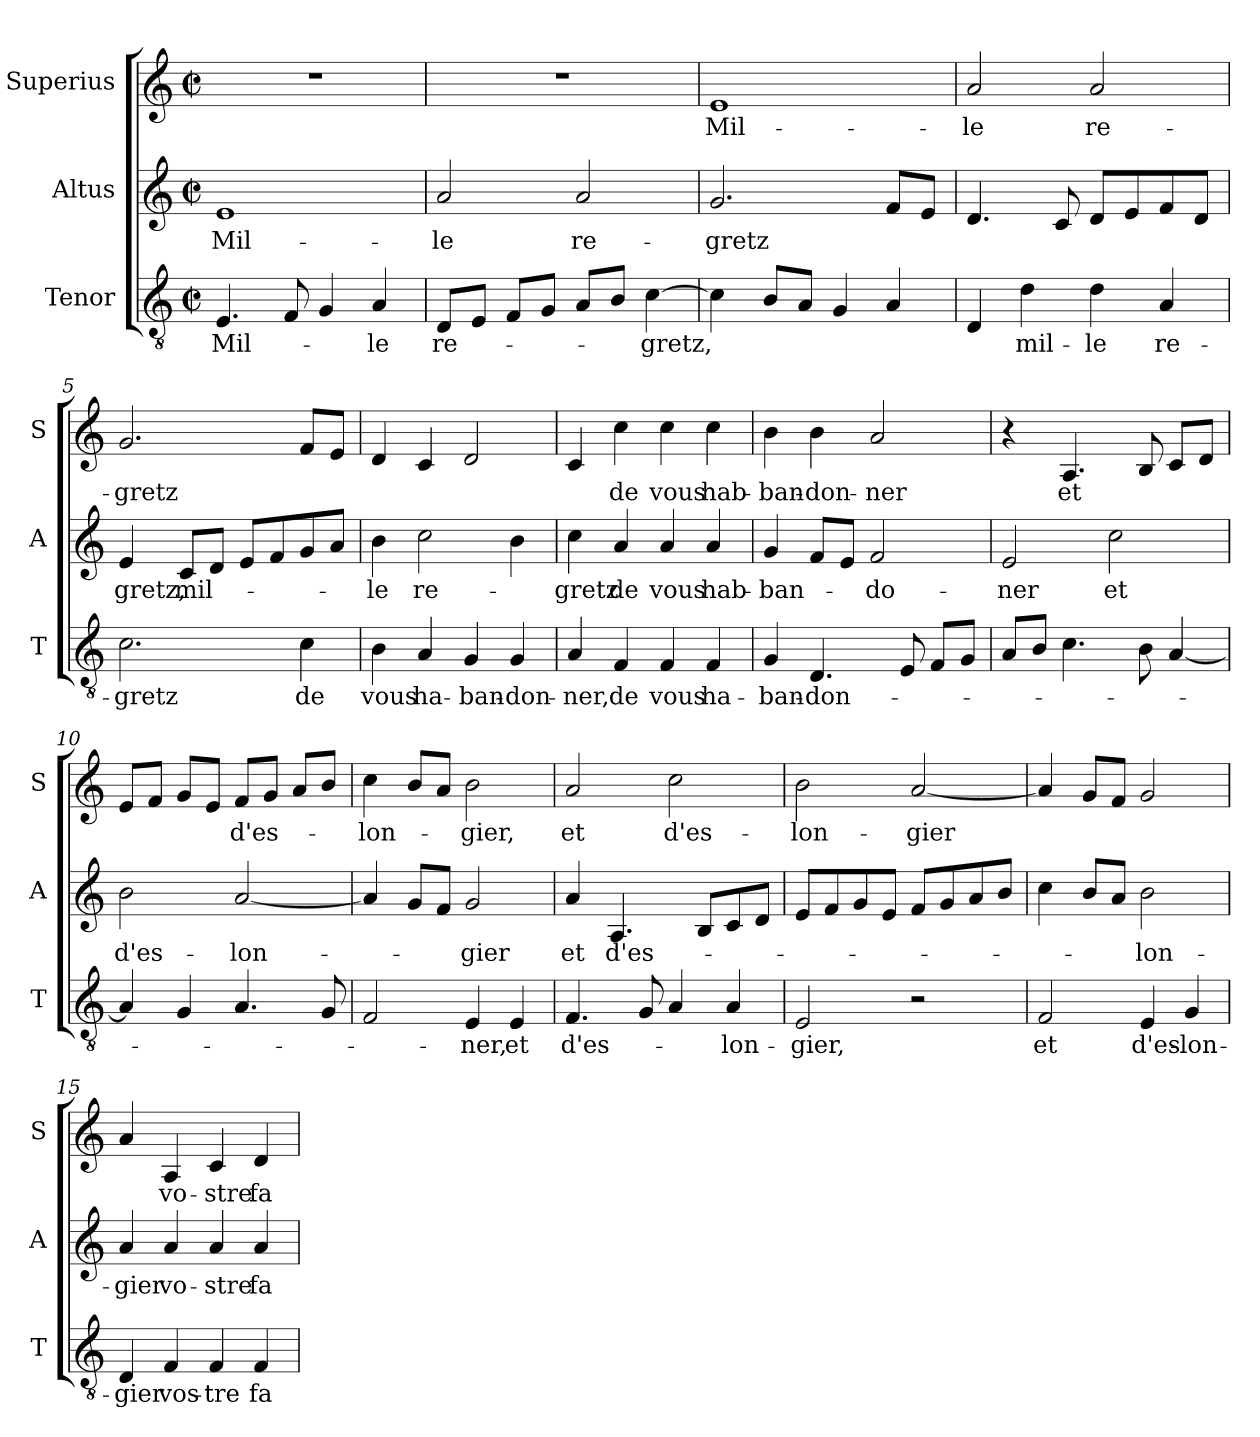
**kern	**text	**kern	**text	**kern	**text
*part3	*part3	*part2	*part2	*part1	*part1
*staff3	*staff3	*staff2	*staff2	*staff1	*staff1
*I"Tenor	*	*I"Altus	*	*I"Superius	*
*I'T	*	*I'A	*	*I'S	*
*clefGv2	*	*clefG2	*	*clefG2	*
*k[]	*	*k[]	*	*k[]	*
*C:	*	*C:	*	*C:	*
*M2/2	*	*M2/2	*	*M2/2	*
*met(c|)	*	*met(c|)	*	*met(c|)	*
=1	=1	=1	=1	=1	=1
!	!LO:LY:b	!	!LO:LY:b	!	!
4.E/	Mil-	1e	Mil-	1r	.
8F/	.	.	.	.	.
4G/	.	.	.	.	.
!	!LO:LY:b	!	!	!	!
4A/	-le	.	.	.	.
=2	=2	=2	=2	=2	=2
!	!LO:LY:b	!	!LO:LY:b	!	!
8D/L	re-	2a/	-le	1r	.
8E/J	.	.	.	.	.
8F/L	.	.	.	.	.
8G/J	.	.	.	.	.
!	!	!	!LO:LY:b	!	!
8A/L	.	2a/	re-	.	.
8B/J	.	.	.	.	.
!	!LO:LY:b	!	!	!	!
[4c\	-gretz,	.	.	.	.
=3	=3	=3	=3	=3	=3
!	!	!	!LO:LY:b	!	!LO:LY:b
4c\]	.	2.g/	-gretz	1e	Mil-
8B/L	.	.	.	.	.
8A/J	.	.	.	.	.
4G/	.	.	.	.	.
4A/	.	8f/L	.	.	.
.	.	8e/J	.	.	.
=4	=4	=4	=4	=4	=4
!	!	!	!	!	!LO:LY:b
4D/	.	4.d/	.	2a/	-le
!	!LO:LY:b	!	!	!	!
4d\	mil-	.	.	.	.
.	.	8c/	.	.	.
!	!LO:LY:b	!	!	!	!LO:LY:b
4d\	-le	8d/L	.	2a/	re-
.	.	8e/	.	.	.
!	!LO:LY:b	!	!	!	!
4A/	re-	8f/	.	.	.
.	.	8d/J	.	.	.
=5	=5	=5	=5	=5	=5
!	!LO:LY:b	!	!LO:LY:b	!	!LO:LY:b
2.c\	-gretz	4e/	gretz,	2.g/	-gretz
!	!	!	!LO:LY:b	!	!
.	.	8c/L	mil-	.	.
.	.	8d/J	.	.	.
.	.	8e/L	.	.	.
.	.	8f/	.	.	.
!	!LO:LY:b	!	!	!	!
4c\	de	8g/	.	8f/L	.
.	.	8a/J	.	8e/J	.
!!LO:LB:g=z
=6	=6	=6	=6	=6	=6
!	!LO:LY:b	!	!LO:LY:b	!	!
4B\	vous	4b\	-le	4d/	.
!	!LO:LY:b	!	!LO:LY:b	!	!
4A/	ha-	2cc\	re-	4c/	.
!	!LO:LY:b	!	!	!	!
4G/	-ban-	.	.	2d/	.
!	!LO:LY:b	!	!	!	!
4G/	-don-	4b\	.	.	.
=7	=7	=7	=7	=7	=7
!	!LO:LY:b	!	!LO:LY:b	!	!
4A/	-ner,	4cc\	-gretz	4c/	.
!	!LO:LY:b	!	!LO:LY:b	!	!LO:LY:b
4F/	de	4a/	de	4cc\	de
!	!LO:LY:b	!	!LO:LY:b	!	!LO:LY:b
4F/	vous	4a/	vous	4cc\	vous
!	!LO:LY:b	!	!LO:LY:b	!	!LO:LY:b
4F/	ha-	4a/	hab-	4cc\	hab-
=8	=8	=8	=8	=8	=8
!	!LO:LY:b	!	!LO:LY:b	!	!LO:LY:b
4G/	-ban-	4g/	-ban-	4b\	-ban-
!	!LO:LY:b	!	!	!	!LO:LY:b
4.D/	-don-	8f/L	.	4b\	-don-
.	.	8e/J	.	.	.
!	!	!	!LO:LY:b	!	!LO:LY:b
.	.	2f/	-do-	2a/	-ner
8E/	.	.	.	.	.
8F/L	.	.	.	.	.
8G/J	.	.	.	.	.
=9	=9	=9	=9	=9	=9
!	!	!	!LO:LY:b	!	!
8A/L	.	2e/	-ner	4r	.
8B/J	.	.	.	.	.
!	!	!	!	!	!LO:LY:b
4.c\	.	.	.	4.A/	et
!	!	!	!LO:LY:b	!	!
.	.	2cc\	et	.	.
8B\	.	.	.	8B/	.
[4A/	.	.	.	8c/L	.
.	.	.	.	8d/J	.
=10	=10	=10	=10	=10	=10
!	!	!	!LO:LY:b	!	!
4A/]	.	2b\	d'es-	8e/L	.
.	.	.	.	8f/J	.
4G/	.	.	.	8g/L	.
.	.	.	.	8e/J	.
!	!	!	!LO:LY:b	!	!LO:LY:b
4.A/	.	[2a/	-lon-	8f/L	d'es-
.	.	.	.	8g/J	.
.	.	.	.	8a/L	.
8G/	.	.	.	8b/J	.
=11	=11	=11	=11	=11	=11
!	!	!	!	!	!LO:LY:b
2F/	.	4a/]	.	4cc\	-lon-
.	.	8g/L	.	8b/L	.
.	.	8f/J	.	8a/J	.
!	!LO:LY:b	!	!LO:LY:b	!	!LO:LY:b
4E/	-ner,	2g/	-gier	2b\	-gier,
!	!LO:LY:b	!	!	!	!
4E/	et	.	.	.	.
!!LO:LB:g=z
=12	=12	=12	=12	=12	=12
!	!LO:LY:b	!	!LO:LY:b	!	!LO:LY:b
4.F/	d'es-	4a/	et	2a/	et
!	!	!	!LO:LY:b	!	!
.	.	4.A/	d'es-	.	.
8G/	.	.	.	.	.
!	!	!	!	!	!LO:LY:b
4A/	.	.	.	2cc\	d'es-
.	.	8B/L	.	.	.
!	!LO:LY:b	!	!	!	!
4A/	-lon-	8c/	.	.	.
.	.	8d/J	.	.	.
=13	=13	=13	=13	=13	=13
!	!LO:LY:b	!	!	!	!LO:LY:b
2E/	-gier,	8e/L	.	2b\	-lon-
.	.	8f/	.	.	.
.	.	8g/	.	.	.
.	.	8e/J	.	.	.
!	!	!	!	!	!LO:LY:b
2r	.	8f/L	.	[2a/	-gier
.	.	8g/	.	.	.
.	.	8a/	.	.	.
.	.	8b/J	.	.	.
=14	=14	=14	=14	=14	=14
!	!LO:LY:b	!	!	!	!
2F/	et	4cc\	.	4a/]	.
.	.	8b/L	.	8g/L	.
.	.	8a/J	.	8f/J	.
!	!LO:LY:b	!	!LO:LY:b	!	!
4E/	d'es-	2b\	-lon-	2g/	.
!	!LO:LY:b	!	!	!	!
4G/	-lon-	.	.	.	.
=15	=15	=15	=15	=15	=15
!	!LO:LY:b	!	!LO:LY:b	!	!
4D/	-gier	4a/	-gier	4a/	.
!	!LO:LY:b	!	!LO:LY:b	!	!LO:LY:b
4F/	vos-	4a/	vo-	4A/	vo-
!	!LO:LY:b	!	!LO:LY:b	!	!LO:LY:b
4F/	-tre	4a/	-stre	4c/	-stre
!	!LO:LY:b	!	!LO:LY:b	!	!LO:LY:b
4F/	fa-	4a/	fa-	4d/	fa-
=	=	=	=	=	=
*-	*-	*-	*-	*-	*-
